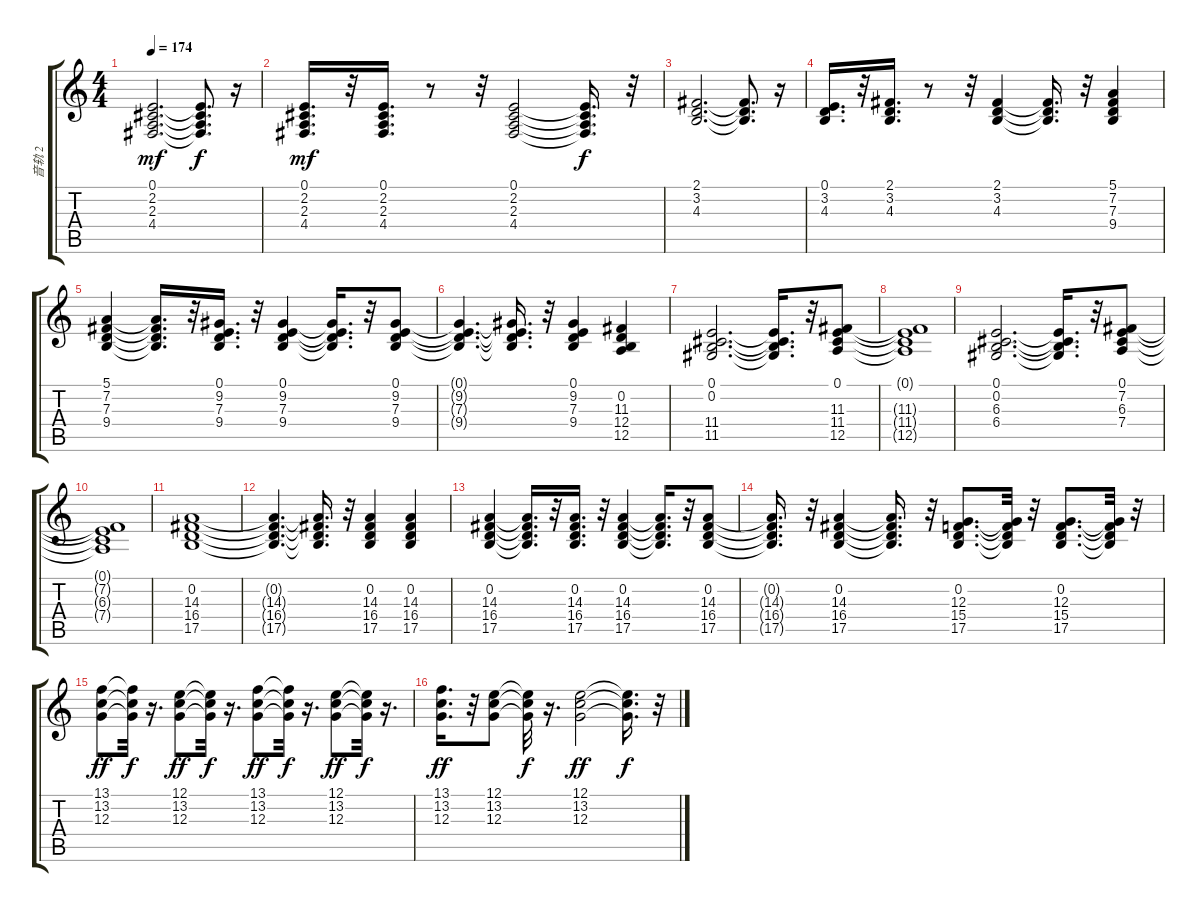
\track ("音轨 2" "音轨 2") {instrument lead2sawtooth}
\staff {score tabs}
\tuning (E4 B3 G3 D3 A2 E2) {hide}
\ts (4 4)
\tempo 174
\clef g2
\ks c
(0.1 2.2 2.3 4.4).2{d dy mf} (0.1{t} 2.2{t} 2.3{t} 4.4{t}).8{d dy f} r.16 |
(0.1 2.2 2.3 4.4).16{d dy mf} r.32 (0.1 2.2 2.3 4.4).16{d} r.8 r.32 (0.1 2.2 2.3 4.4).2 (0.1{t} 2.2{t} 2.3{t} 4.4{t}).16{d dy f} r.32 |
(2.1 3.2 4.3).2{d} (2.1{t} 3.2{t} 4.3{t}).8{d} r.16 |
(0.1 3.2 4.3).16{d} r.32 (2.1 3.2 4.3).16{d} r.8 r.32 (2.1 3.2 4.3).4 (2.1{t} 3.2{t} 4.3{t}).16{d} r.32 (5.1 7.2 7.3 9.4).4 |
(5.1 7.2 7.3 9.4).4 (5.1{t} 7.2{t} 7.3{t} 9.4{t}).16{d} r.32 (0.1 9.2 7.3 9.4).16{d} r.32 (0.1 9.2 7.3 9.4).4 (0.1{t} 9.2{t} 7.3{t} 9.4{t}).16{d} r.32 (0.1 9.2 7.3 9.4).8 |
(0.1{t} 9.2{t} 7.3{t} 9.4{t}).4{d} (0.1{t} 9.2{t} 7.3{t} 9.4{t}).16{d} r.32 (0.1 9.2 7.3 9.4).4 (0.2 11.3 12.4 12.5).4 |
(0.1 0.2 11.4 11.5).2{d} (0.1{t} 0.2{t} 11.4{t} 11.5{t}).16{d} r.32 (0.1 11.3 11.4 12.5).8 |
(0.1{t} 11.3{t} 11.4{t} 12.5{t}).1 |
(0.1 0.2 6.3 6.4).2{d} (0.1{t} 0.2{t} 6.3{t} 6.4{t}).16{d} r.32 (0.1 7.2 6.3 7.4).8 |
(0.1{t} 7.2{t} 6.3{t} 7.4{t}).1 |
(0.2 14.3 16.4 17.5).1 |
(0.2{t} 14.3{t} 16.4{t} 17.5{t}).4{d} (0.2{t} 14.3{t} 16.4{t} 17.5{t}).16{d} r.32 (0.2 14.3 16.4 17.5).4 (0.2 14.3 16.4 17.5).4 |
(0.2 14.3 16.4 17.5).4 (0.2{t} 14.3{t} 16.4{t} 17.5{t}).16{d} r.32 (0.2 14.3 16.4 17.5).16{d} r.32 (0.2 14.3 16.4 17.5).4 (0.2{t} 14.3{t} 16.4{t} 17.5{t}).16{d} r.32 (0.2 14.3 16.4 17.5).8 |
(0.2{t} 14.3{t} 16.4{t} 17.5{t}).16{d} r.32 (0.2 14.3 16.4 17.5).4 (0.2{t} 14.3{t} 16.4{t} 17.5{t}).16{d} r.32 (0.2 12.3 15.4 17.5).8{d} (0.2{t} 12.3{t} 15.4{t} 17.5{t}).32 r.32 (0.2 12.3 15.4 17.5).8{d} (0.2{t} 12.3{t} 15.4{t} 17.5{t}).32 r.32 |
(13.1 13.2 12.3).8{dy ff} (13.1{t} 13.2{t} 12.3{t}).32{dy f} r.16{d} (12.1 13.2 12.3).8{dy ff} (12.1{t} 13.2{t} 12.3{t}).32{dy f} r.16{d} (13.1 13.2 12.3).8{dy ff} (13.1{t} 13.2{t} 12.3{t}).32{dy f} r.16{d} (12.1 13.2 12.3).8{dy ff} (12.1{t} 13.2{t} 12.3{t}).32{dy f} r.16{d} |
(13.1 13.2 12.3).16{d dy ff} r.32 (12.1 13.2 12.3).8 (12.1{t} 13.2{t} 12.3{t}).32{dy f} r.16{d} (12.1 13.2 12.3).2{dy ff} (12.1{t} 13.2{t} 12.3{t}).16{d dy f} r.32
